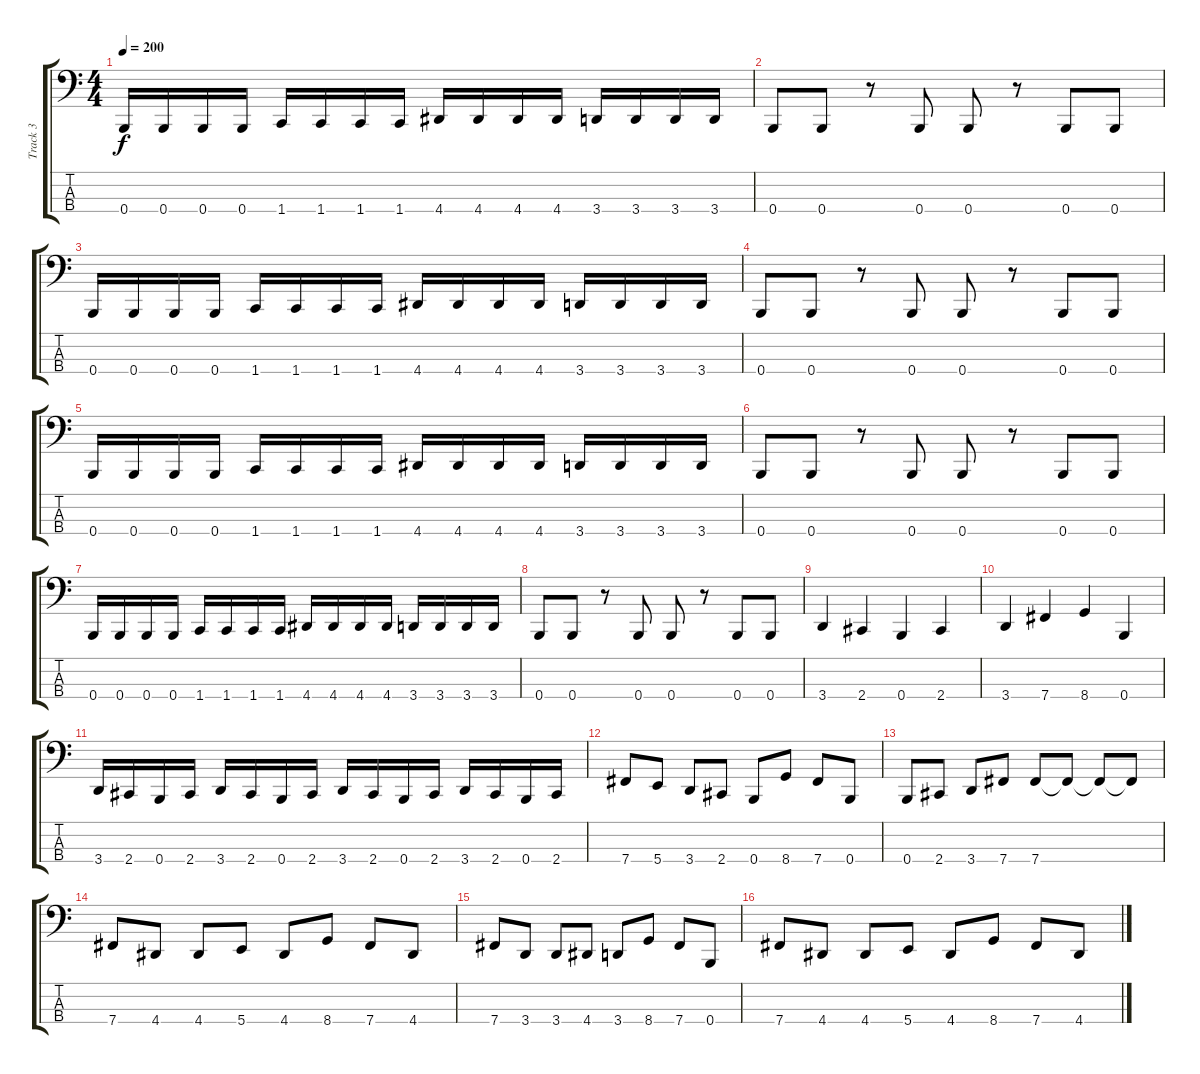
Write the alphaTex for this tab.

\track ("Track 3" "Track 3") {instrument electricbasspick}
\staff {score tabs}
\tuning (E2 B1 Gb1 B0) {hide}
\ts (4 4)
\tempo 200
\clef f4
\ks c
0.4.16{dy f} 0.4.16 0.4.16 0.4.16 1.4.16 1.4.16 1.4.16 1.4.16 4.4.16 4.4.16 4.4.16 4.4.16 3.4.16 3.4.16 3.4.16 3.4.16 |
0.4.8 0.4.8 r.8 0.4.8 0.4.8 r.8 0.4.8 0.4.8 |
0.4.16 0.4.16 0.4.16 0.4.16 1.4.16 1.4.16 1.4.16 1.4.16 4.4.16 4.4.16 4.4.16 4.4.16 3.4.16 3.4.16 3.4.16 3.4.16 |
0.4.8 0.4.8 r.8 0.4.8 0.4.8 r.8 0.4.8 0.4.8 |
0.4.16 0.4.16 0.4.16 0.4.16 1.4.16 1.4.16 1.4.16 1.4.16 4.4.16 4.4.16 4.4.16 4.4.16 3.4.16 3.4.16 3.4.16 3.4.16 |
0.4.8 0.4.8 r.8 0.4.8 0.4.8 r.8 0.4.8 0.4.8 |
0.4.16 0.4.16 0.4.16 0.4.16 1.4.16 1.4.16 1.4.16 1.4.16 4.4.16 4.4.16 4.4.16 4.4.16 3.4.16 3.4.16 3.4.16 3.4.16 |
0.4.8 0.4.8 r.8 0.4.8 0.4.8 r.8 0.4.8 0.4.8 |
3.4.4 2.4.4 0.4.4 2.4.4 |
3.4.4 7.4.4 8.4.4 0.4.4 |
3.4.16 2.4.16 0.4.16 2.4.16 3.4.16 2.4.16 0.4.16 2.4.16 3.4.16 2.4.16 0.4.16 2.4.16 3.4.16 2.4.16 0.4.16 2.4.16 |
7.4.8 5.4.8 3.4.8 2.4.8 0.4.8 8.4.8 7.4.8 0.4.8 |
0.4.8 2.4.8 3.4.8 7.4.8 7.4.8 7.4{t}.8 7.4{t}.8 7.4{t}.8 |
7.4.8 4.4.8 4.4.8 5.4.8 4.4.8 8.4.8 7.4.8 4.4.8 |
7.4.8 3.4.8 3.4.8 4.4.8 3.4.8 8.4.8 7.4.8 0.4.8 |
7.4.8 4.4.8 4.4.8 5.4.8 4.4.8 8.4.8 7.4.8 4.4.8
